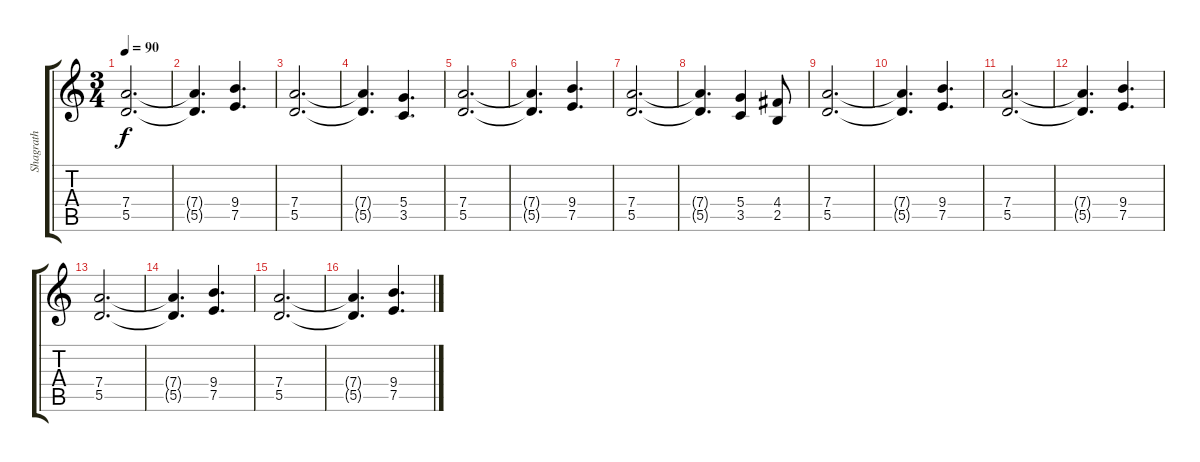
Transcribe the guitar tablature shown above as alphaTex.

\track ("Shagrath" "Shagrath") {instrument distortionguitar}
\staff {score tabs}
\tuning (E4 B3 G3 D3 A2 E2) {hide}
\ts (3 4)
\tempo 90
\clef g2
\ks c
(7.4 5.5).2{d dy f} |
(7.4{t} 5.5{t}).4{d} (9.4 7.5).4{d} |
(7.4 5.5).2{d} |
(7.4{t} 5.5{t}).4{d} (5.4 3.5).4{d} |
(7.4 5.5).2{d} |
(7.4{t} 5.5{t}).4{d} (9.4 7.5).4{d} |
(7.4 5.5).2{d} |
(7.4{t} 5.5{t}).4{d} (5.4 3.5).4 (4.4 2.5).8 |
(7.4 5.5).2{d} |
(7.4{t} 5.5{t}).4{d} (9.4 7.5).4{d} |
(7.4 5.5).2{d} |
(7.4{t} 5.5{t}).4{d} (9.4 7.5).4{d} |
(7.4 5.5).2{d} |
(7.4{t} 5.5{t}).4{d} (9.4 7.5).4{d} |
(7.4 5.5).2{d} |
(7.4{t} 5.5{t}).4{d} (9.4 7.5).4{d}
